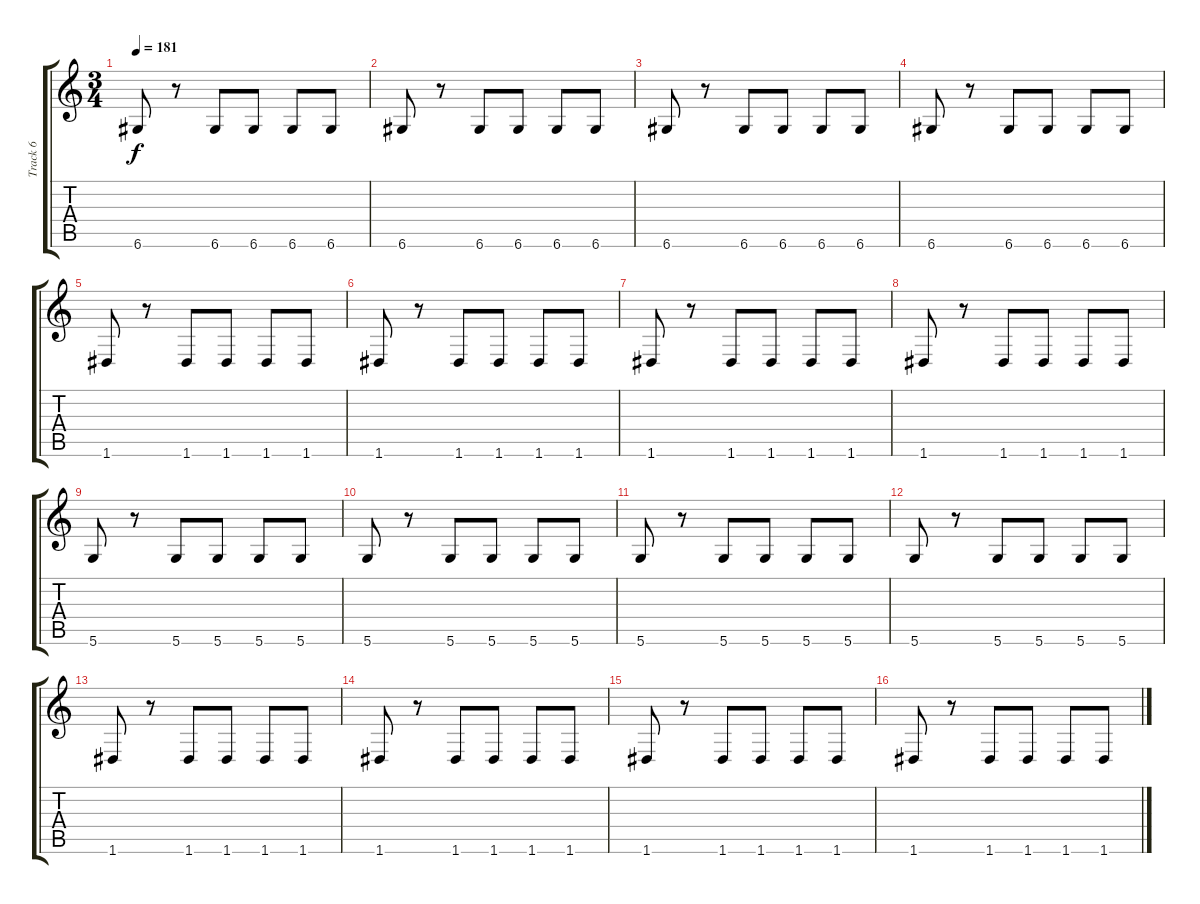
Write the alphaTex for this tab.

\track ("Track 6" "Track 6") {instrument electricbassfinger}
\staff {score tabs}
\tuning (E4 B3 G3 D3 A2 D2) {hide}
\ts (3 4)
\tempo 181
\clef g2
\ks c
6.6.8{dy f} r.8 6.6.8 6.6.8 6.6.8 6.6.8 |
6.6.8 r.8 6.6.8 6.6.8 6.6.8 6.6.8 |
6.6.8 r.8 6.6.8 6.6.8 6.6.8 6.6.8 |
6.6.8 r.8 6.6.8 6.6.8 6.6.8 6.6.8 |
1.6.8 r.8 1.6.8 1.6.8 1.6.8 1.6.8 |
1.6.8 r.8 1.6.8 1.6.8 1.6.8 1.6.8 |
1.6.8 r.8 1.6.8 1.6.8 1.6.8 1.6.8 |
1.6.8 r.8 1.6.8 1.6.8 1.6.8 1.6.8 |
5.6.8 r.8 5.6.8 5.6.8 5.6.8 5.6.8 |
5.6.8 r.8 5.6.8 5.6.8 5.6.8 5.6.8 |
5.6.8 r.8 5.6.8 5.6.8 5.6.8 5.6.8 |
5.6.8 r.8 5.6.8 5.6.8 5.6.8 5.6.8 |
1.6.8 r.8 1.6.8 1.6.8 1.6.8 1.6.8 |
1.6.8 r.8 1.6.8 1.6.8 1.6.8 1.6.8 |
1.6.8 r.8 1.6.8 1.6.8 1.6.8 1.6.8 |
1.6.8 r.8 1.6.8 1.6.8 1.6.8 1.6.8
